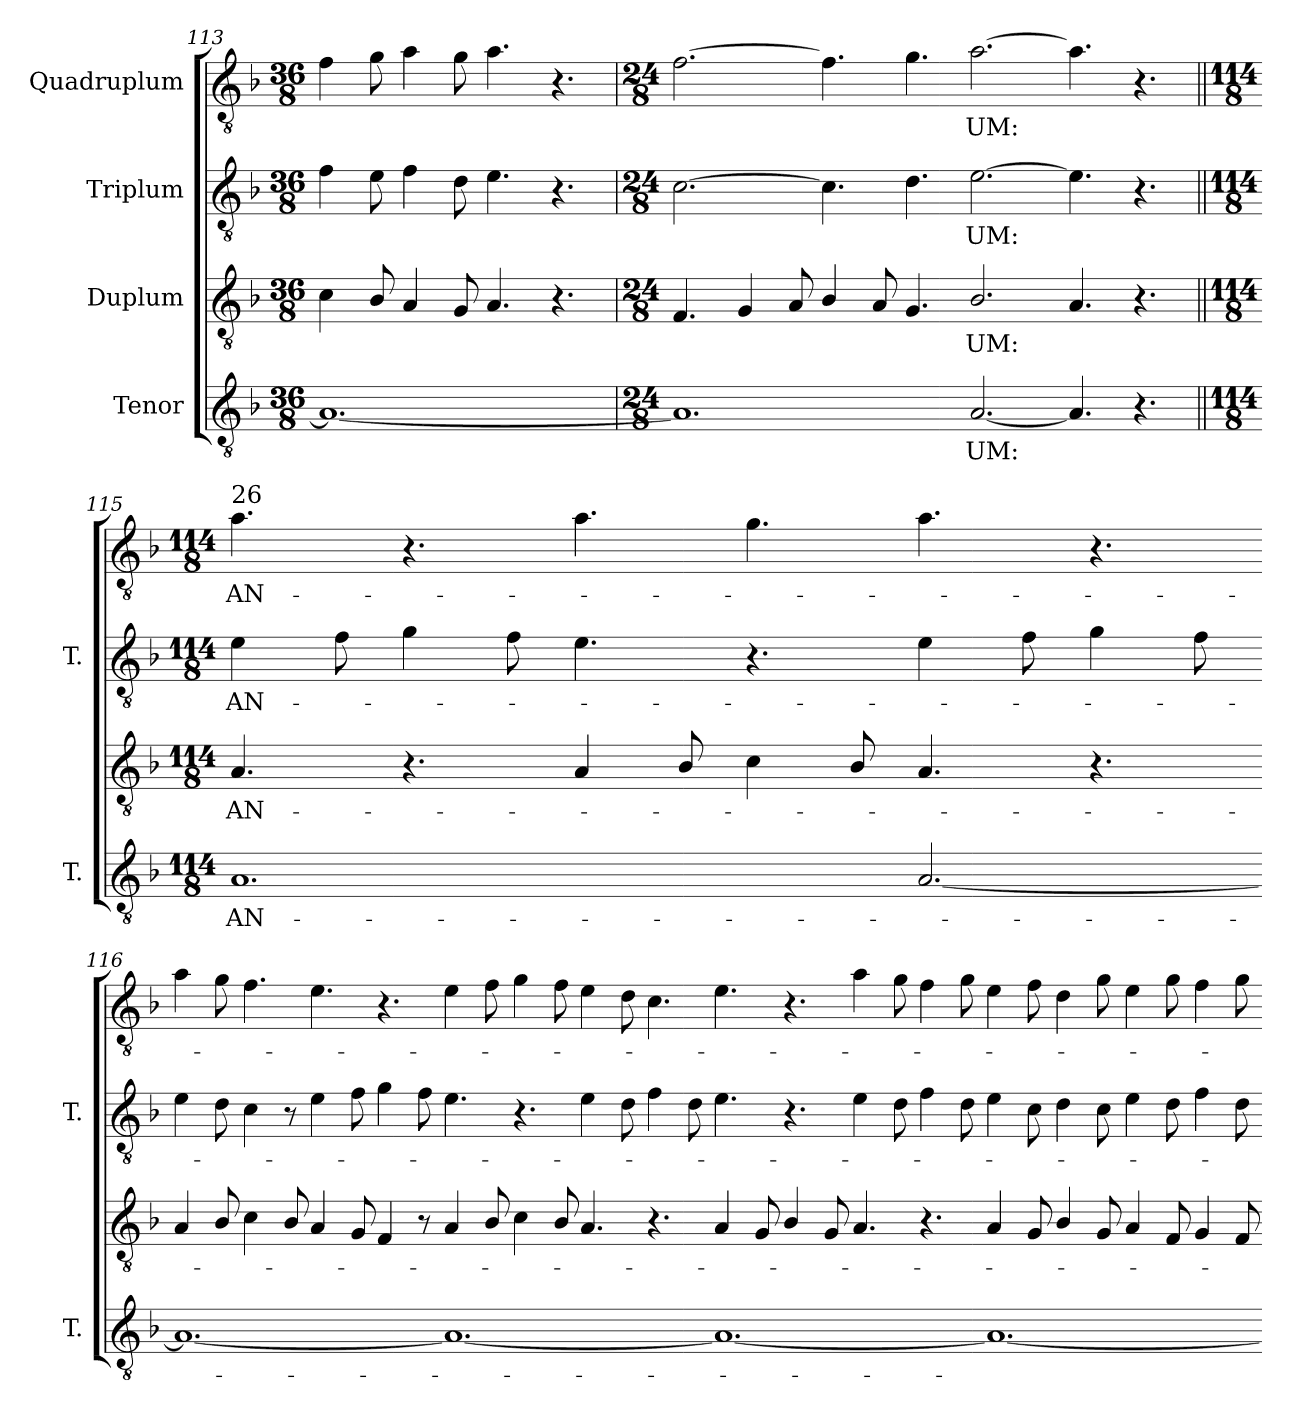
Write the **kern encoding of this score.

**kern	**text	**kern	**text	**kern	**text	**kern	**text
*part4	*part4	*part3	*part3	*part2	*part2	*part1	*part1
*staff4	*staff4	*staff3	*staff3	*staff2	*staff2	*staff1	*staff1
*I"Tenor	*	*I"Duplum	*	*I"Triplum	*	*I"Quadruplum	*
*I'T.	*	*	*	*I'T.	*	*	*
!!LO:PB:g=z
*clefGv2	*	*clefGv2	*	*clefGv2	*	*clefGv2	*
*ITrd7c12	*	*ITrd7c12	*	*ITrd7c12	*	*ITrd7c12	*
*k[b-]	*	*k[b-]	*	*k[b-]	*	*k[b-]	*
*F:	*	*F:	*	*F:	*	*F:	*
*M36/8	*	*M36/8	*	*M36/8	*	*M36/8	*
=113	=113	=113	=113	=113	=113	=113	=113
1.AAi_	.	4Ci\	.	4Fi\	.	4Fi\	.
.	.	8BB-i/	.	8Ei\	.	8Gi\	.
.	.	4AAi/	.	4Fi\	.	4Ai\	.
.	.	8GGi/	.	8Di\	.	8Gi\	.
.	.	4.AAi/	.	4.Ei\	.	4.Ai\	.
.	.	4.r	.	4.r	.	4.r	.
=114	=114	=114	=114	=114	=114	=114	=114
*M24/8	*	*M24/8	*	*M24/8	*	*M24/8	*
1.AAi]	.	4.FFi/	.	[2.Ci\	.	[2.Fi\	.
.	.	4GGi/	.	.	.	.	.
.	.	8AAi/	.	.	.	.	.
.	.	4BB-i/	.	4.Ci\]	.	4.Fi\]	.
.	.	8AAi/	.	.	.	.	.
.	.	4.GGi/	.	4.Di\	.	4.Gi\	.
!	!LO:LY:b:color=#000000	!	!	!	!	!	!
!	!	!	!LO:LY:b:color=#000000	!	!	!	!
!	!	!	!	!	!LO:LY:b:color=#000000	!	!
!	!	!	!	!	!	!	!LO:LY:b:color=#000000
[2.AAi/	-UM:	2.BB-i/	-UM:	[2.Ei\	-UM:	[2.Ai\	-UM:
4.AAi/]	.	4.AAi/	.	4.Ei\]	.	4.Ai\]	.
4.r	.	4.r	.	4.r	.	4.r	.
=115||	=115||	=115||	=115||	=115||	=115||	=115||	=115||
*M114/8	*	*M114/8	*	*M114/8	*	*M114/8	*
!	!LO:LY:b:color=#000000	!	!	!	!	!	!
!	!	!	!LO:LY:b:color=#000000	!	!	!	!
!	!	!	!	!	!LO:LY:b:color=#000000	!	!
!	!	!	!	!	!	!LO:TX:a:t=26	!
!	!	!	!	!	!	!	!LO:LY:b:color=#000000
1.AAi	AN-	4.AAi/	AN-	4Ei\	AN-	4.Ai\	AN-
.	.	.	.	8Fi\	.	.	.
.	.	4.r	.	4Gi\	.	4.r	.
.	.	.	.	8Fi\	.	.	.
.	.	4AAi/	.	4.Ei\	.	4.Ai\	.
.	.	8BB-i/	.	.	.	.	.
.	.	4Ci\	.	4.r	.	4.Gi\	.
.	.	8BB-i/	.	.	.	.	.
[2.AAi/	.	4.AAi/	.	4Ei\	.	4.Ai\	.
.	.	.	.	8Fi\	.	.	.
.	.	4.r	.	4Gi\	.	4.r	.
.	.	.	.	8Fi\	.	.	.
!!LO:LB:g=z
=116-	=116-	=116-	=116-	=116-	=116-	=116-	=116-
1.AAi_	.	4AAi/	.	4Ei\	.	4Ai\	.
.	.	8BB-i/	.	8Di\	.	8Gi\	.
.	.	4Ci\	.	4Ci\	.	4.Fi\	.
.	.	8BB-i/	.	8r	.	.	.
.	.	4AAi/	.	4Ei\	.	4.Ei\	.
.	.	8GGi/	.	8Fi\	.	.	.
.	.	4FFi/	.	4Gi\	.	4.r	.
.	.	8r	.	8Fi\	.	.	.
1.AAi_	.	4AAi/	.	4.Ei\	.	4Ei\	.
.	.	8BB-i/	.	.	.	8Fi\	.
.	.	4Ci\	.	4.r	.	4Gi\	.
.	.	8BB-i/	.	.	.	8Fi\	.
.	.	4.AAi/	.	4Ei\	.	4Ei\	.
.	.	.	.	8Di\	.	8Di\	.
.	.	4.r	.	4Fi\	.	4.Ci\	.
.	.	.	.	8Di\	.	.	.
1.AAi_	.	4AAi/	.	4.Ei\	.	4.Ei\	.
.	.	8GGi/	.	.	.	.	.
.	.	4BB-i/	.	4.r	.	4.r	.
.	.	8GGi/	.	.	.	.	.
.	.	4.AAi/	.	4Ei\	.	4Ai\	.
.	.	.	.	8Di\	.	8Gi\	.
.	.	4.r	.	4Fi\	.	4Fi\	.
.	.	.	.	8Di\	.	8Gi\	.
1.AAi_	.	4AAi/	.	4Ei\	.	4Ei\	.
.	.	8GGi/	.	8Ci\	.	8Fi\	.
.	.	4BB-i/	.	4Di\	.	4Di\	.
.	.	8GGi/	.	8Ci\	.	8Gi\	.
.	.	4AAi/	.	4Ei\	.	4Ei\	.
.	.	8FFi/	.	8Di\	.	8Gi\	.
.	.	4GGi/	.	4Fi\	.	4Fi\	.
.	.	8FFi/	.	8Di\	.	8Gi\	.
=-	=-	=-	=-	=-	=-	=-	=-
*-	*-	*-	*-	*-	*-	*-	*-
